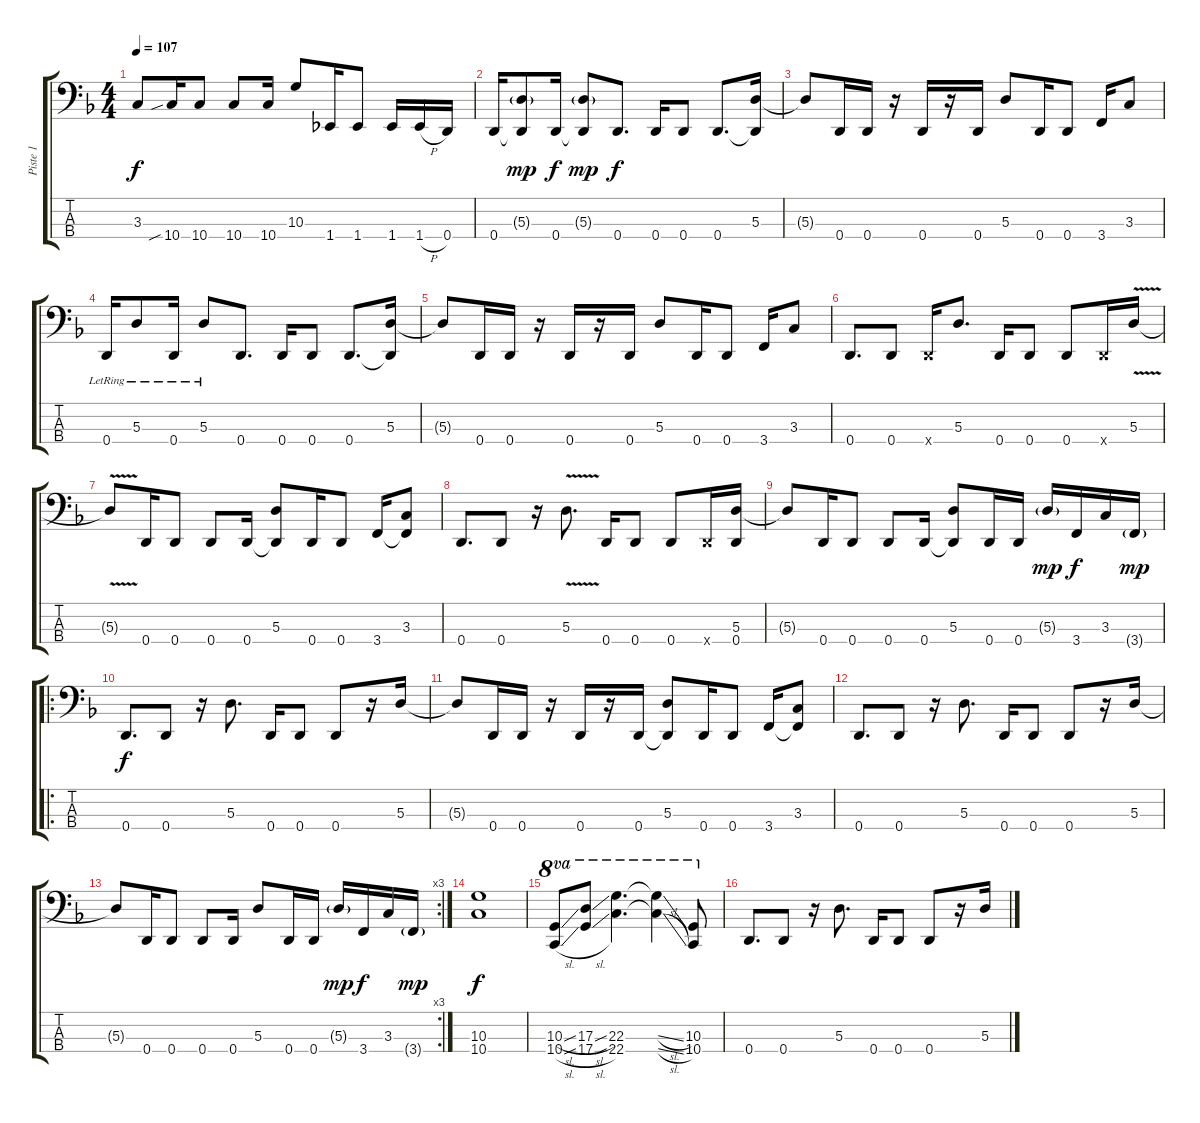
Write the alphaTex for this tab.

\track ("Piste 1" "Piste 1") {instrument electricbasspick}
\staff {score tabs}
\tuning (G2 D2 A1 D1) {hide}
\ts (4 4)
\tempo 107
\clef f4
\ks f
3.3{t}.8{dy f} 10.4{sib}.16 10.4.8 10.4.8 10.4.16 10.3.8 1.4.16 1.4.8 1.4.16 1.4{h}.16 0.4.16 |
0.4.16 (5.3{g} 0.4{t}).8{dy mp} 0.4.16{dy f} (5.3{g} 0.4{t}).8{dy mp} 0.4.8{d dy f} 0.4.16 0.4.8 0.4.8{d} (5.3 0.4{t}).16 |
5.3{t}.8 0.4.16 0.4.16 r.16 0.4.16 r.16 0.4.16 5.3.8 0.4.16 0.4.8 3.4.16 3.3.8 |
0.4{lr}.16 5.3{lr}.8 0.4{lr}.16 5.3{lr}.8 0.4.8{d} 0.4.16 0.4.8 0.4.8{d} (5.3 0.4{t}).16 |
5.3{t}.8 0.4.16 0.4.16 r.16 0.4.16 r.16 0.4.16 5.3.8 0.4.16 0.4.8 3.4.16 3.3.8 |
0.4.8{d} 0.4.8 0.4{x}.16 5.3.8{d} 0.4.16 0.4.8 0.4.8 0.4{x}.16 5.3{v}.16 |
5.3{v t}.8 0.4.16 0.4.8 0.4.8 0.4.16 (5.3 0.4{t}).8 0.4.16 0.4.8 3.4.16 (3.3 3.4{t}).8 |
0.4.8{d} 0.4.8 r.16 5.3{v}.8{d} 0.4.16 0.4.8 0.4.8 0.4{x}.16 (5.3 0.4).16 |
5.3{t}.8 0.4.16 0.4.8 0.4.8 0.4.16 (5.3 0.4{t}).8 0.4.16 0.4.16 5.3{g}.16{dy mp} 3.4.16{dy f} 3.3.16 3.4{g}.16{dy mp} |
\ro
0.4.8{d dy f} 0.4.8 r.16 5.3.8{d} 0.4.16 0.4.8 0.4.8 r.16 5.3.16 |
5.3{t}.8 0.4.16 0.4.16 r.16 0.4.16 r.16 0.4.16 (5.3 0.4{t}).8 0.4.16 0.4.8 3.4.16 (3.3 3.4{t}).8 |
0.4.8{d} 0.4.8 r.16 5.3.8{d} 0.4.16 0.4.8 0.4.8 r.16 5.3.16 |
\rc 3
5.3{t}.8 0.4.16 0.4.8 0.4.8 0.4.16 5.3.8 0.4.16 0.4.16 5.3{g}.16{dy mp} 3.4.16{dy f} 3.3.16 3.4{g}.16{dy mp} |
(10.3 10.4).1{dy f} |
(10.3{sl} 10.4{sl}).8{ot 8va} (17.3{sl} 17.4{sl}).8{ot 8va} (22.3 22.4).4{d ot 8va} (22.3{sl t} 22.4{sl t}).4{ot 8va} (10.3 10.4).8{ot 8va} |
0.4.8{d} 0.4.8 r.16 5.3.8{d} 0.4.16 0.4.8 0.4.8 r.16 5.3.16
